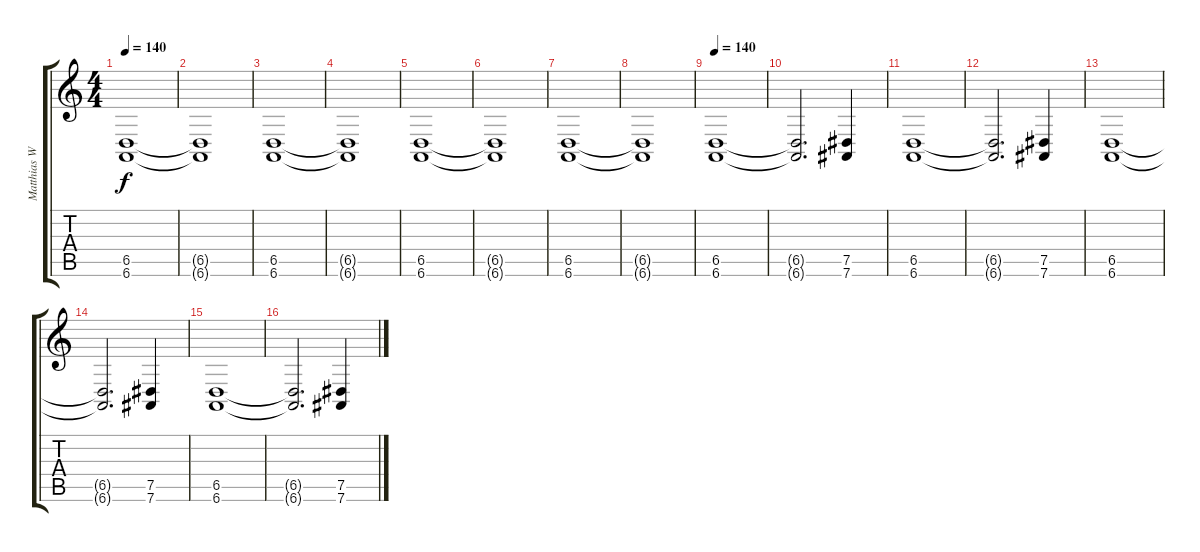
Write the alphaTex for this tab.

\track ("Matthias Wiesner" "Matthias W") {instrument fx6goblins}
\staff {score tabs}
\tuning (Eb4 Bb3 Gb3 Db3 Ab2 Eb2) {hide}
\ts (4 4)
\tempo 140
\tempo 135
\tempo 140
\clef g2
\ks c
(6.5 6.6).1{dy f instrument fx6goblins} |
(6.5{t} 6.6{t}).1 |
(6.5 6.6).1 |
(6.5{t} 6.6{t}).1 |
(6.5 6.6).1 |
(6.5{t} 6.6{t}).1 |
(6.5 6.6).1 |
(6.5{t} 6.6{t}).1 |
\tempo 140
(6.5 6.6).1 |
(6.5{t} 6.6{t}).2{d} (7.5 7.6).4 |
(6.5 6.6).1 |
(6.5{t} 6.6{t}).2{d} (7.5 7.6).4 |
(6.5 6.6).1 |
(6.5{t} 6.6{t}).2{d} (7.5 7.6).4 |
(6.5 6.6).1 |
(6.5{t} 6.6{t}).2{d} (7.5 7.6).4
